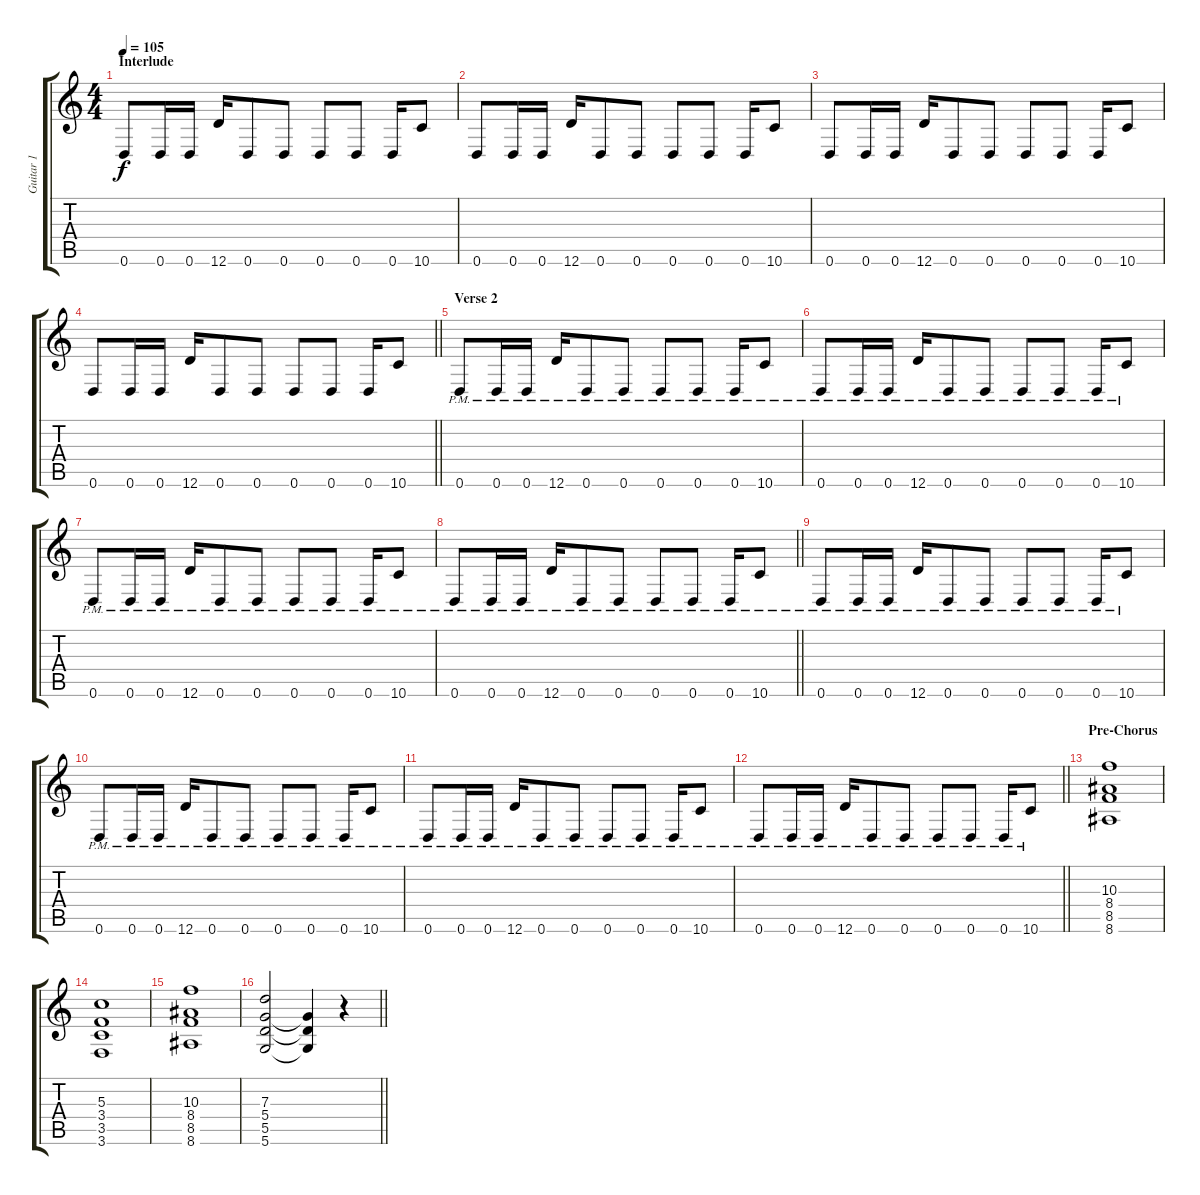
\track ("Guitar 1" "Guitar 1") {instrument overdrivenguitar}
\staff {score tabs}
\tuning (E4 B3 G3 D3 A2 D2) {hide}
\ts (4 4)
\section ("" "Interlude")
\tempo 105
\clef g2
\ks c
0.6.8{dy f} 0.6.16 0.6.16 12.6.16 0.6.8 0.6.8 0.6.8 0.6.8 0.6.16 10.6.8 |
0.6.8 0.6.16 0.6.16 12.6.16 0.6.8 0.6.8 0.6.8 0.6.8 0.6.16 10.6.8 |
0.6.8 0.6.16 0.6.16 12.6.16 0.6.8 0.6.8 0.6.8 0.6.8 0.6.16 10.6.8 |
\barLineRight lightlight
0.6.8 0.6.16 0.6.16 12.6.16 0.6.8 0.6.8 0.6.8 0.6.8 0.6.16 10.6.8 |
\section ("" "Verse 2")
0.6{pm}.8 0.6{pm}.16 0.6{pm}.16 12.6{pm}.16 0.6{pm}.8 0.6{pm}.8 0.6{pm}.8 0.6{pm}.8 0.6{pm}.16 10.6{pm}.8 |
0.6{pm}.8 0.6{pm}.16 0.6{pm}.16 12.6{pm}.16 0.6{pm}.8 0.6{pm}.8 0.6{pm}.8 0.6{pm}.8 0.6{pm}.16 10.6{pm}.8 |
0.6{pm}.8 0.6{pm}.16 0.6{pm}.16 12.6{pm}.16 0.6{pm}.8 0.6{pm}.8 0.6{pm}.8 0.6{pm}.8 0.6{pm}.16 10.6{pm}.8 |
\barLineRight lightlight
0.6{pm}.8 0.6{pm}.16 0.6{pm}.16 12.6{pm}.16 0.6{pm}.8 0.6{pm}.8 0.6{pm}.8 0.6{pm}.8 0.6{pm}.16 10.6{pm}.8 |
0.6{pm}.8 0.6{pm}.16 0.6{pm}.16 12.6{pm}.16 0.6{pm}.8 0.6{pm}.8 0.6{pm}.8 0.6{pm}.8 0.6{pm}.16 10.6{pm}.8 |
0.6{pm}.8 0.6{pm}.16 0.6{pm}.16 12.6{pm}.16 0.6{pm}.8 0.6{pm}.8 0.6{pm}.8 0.6{pm}.8 0.6{pm}.16 10.6{pm}.8 |
0.6{pm}.8 0.6{pm}.16 0.6{pm}.16 12.6{pm}.16 0.6{pm}.8 0.6{pm}.8 0.6{pm}.8 0.6{pm}.8 0.6{pm}.16 10.6{pm}.8 |
\barLineRight lightlight
0.6{pm}.8 0.6{pm}.16 0.6{pm}.16 12.6{pm}.16 0.6{pm}.8 0.6{pm}.8 0.6{pm}.8 0.6{pm}.8 0.6{pm}.16 10.6{pm}.8 |
\section ("" "Pre-Chorus")
(10.3 8.4 8.5 8.6).1 |
(5.3 3.4 3.5 3.6).1 |
(10.3 8.4 8.5 8.6).1 |
\barLineRight lightlight
(7.3 5.4 5.5 5.6).2 (5.4{t} 5.5{t} 5.6{t}).4 r.4
